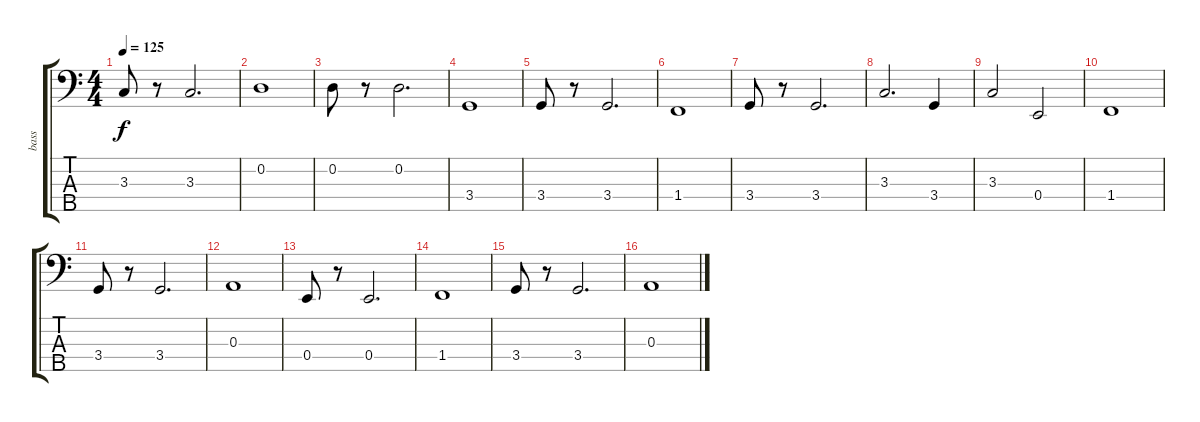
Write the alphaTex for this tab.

\track ("bass" "bass") {instrument electricbassfinger}
\staff {score tabs}
\tuning (E3 D2 A1 E1 C0) {hide}
\ts (4 4)
\tempo 125
\clef f4
\ks c
3.3.8{dy f} r.8 3.3.2{d} |
0.2.1 |
0.2.8 r.8 0.2.2{d} |
3.4.1 |
3.4.8 r.8 3.4.2{d} |
1.4.1 |
3.4.8 r.8 3.4.2{d} |
3.3.2{d} 3.4.4 |
3.3.2 0.4.2 |
1.4.1 |
3.4.8 r.8 3.4.2{d} |
0.3.1 |
0.4.8 r.8 0.4.2{d} |
1.4.1 |
3.4.8 r.8 3.4.2{d} |
0.3.1
